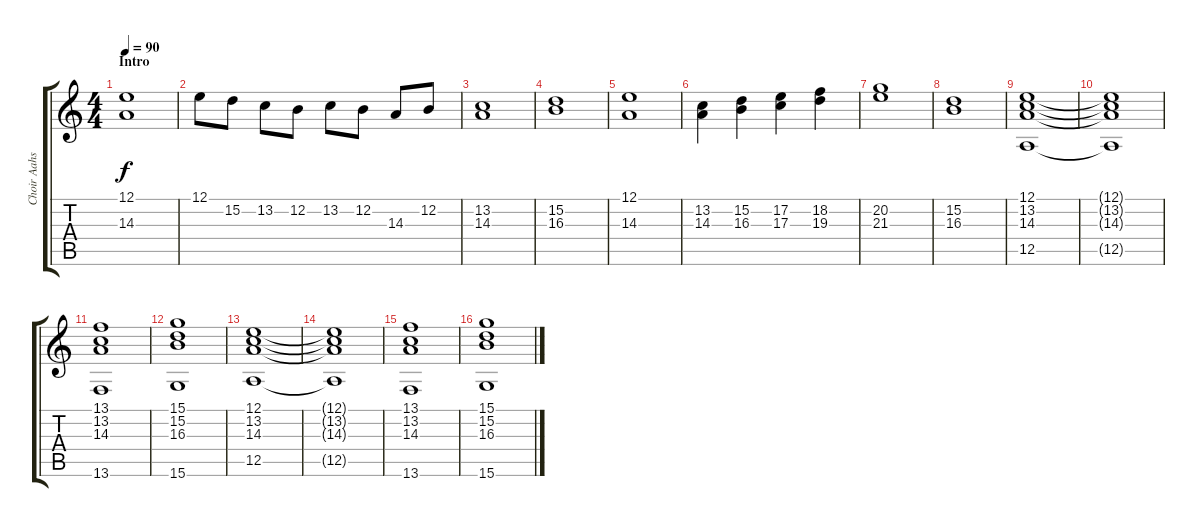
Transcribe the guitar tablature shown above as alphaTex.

\track ("Choir Aahs/Harpsichord" "Choir Aahs") {instrument harpsichord}
\staff {score tabs}
\tuning (E4 B3 G3 D3 A2 E2) {hide}
\ts (4 4)
\section ("" "Intro")
\tempo 90
\clef g2
\ks c
(12.1 14.3).1{dy f instrument choiraahs} |
12.1.8 15.2.8 13.2.8 12.2.8 13.2.8 12.2.8 14.3.8 12.2.8 |
(13.2 14.3).1 |
(15.2 16.3).1 |
(12.1 14.3).1 |
(13.2 14.3).4 (15.2 16.3).4 (17.2 17.3).4 (18.2 19.3).4 |
(20.2 21.3).1 |
(15.2 16.3).1 |
(12.1 13.2 14.3 12.5).1{instrument choiraahs} |
(12.1{t} 13.2{t} 14.3{t} 12.5{t}).1 |
(13.1 13.2 14.3 13.6).1 |
(15.1 15.2 16.3 15.6).1 |
(12.1 13.2 14.3 12.5).1 |
(12.1{t} 13.2{t} 14.3{t} 12.5{t}).1 |
(13.1 13.2 14.3 13.6).1 |
(15.1 15.2 16.3 15.6).1
